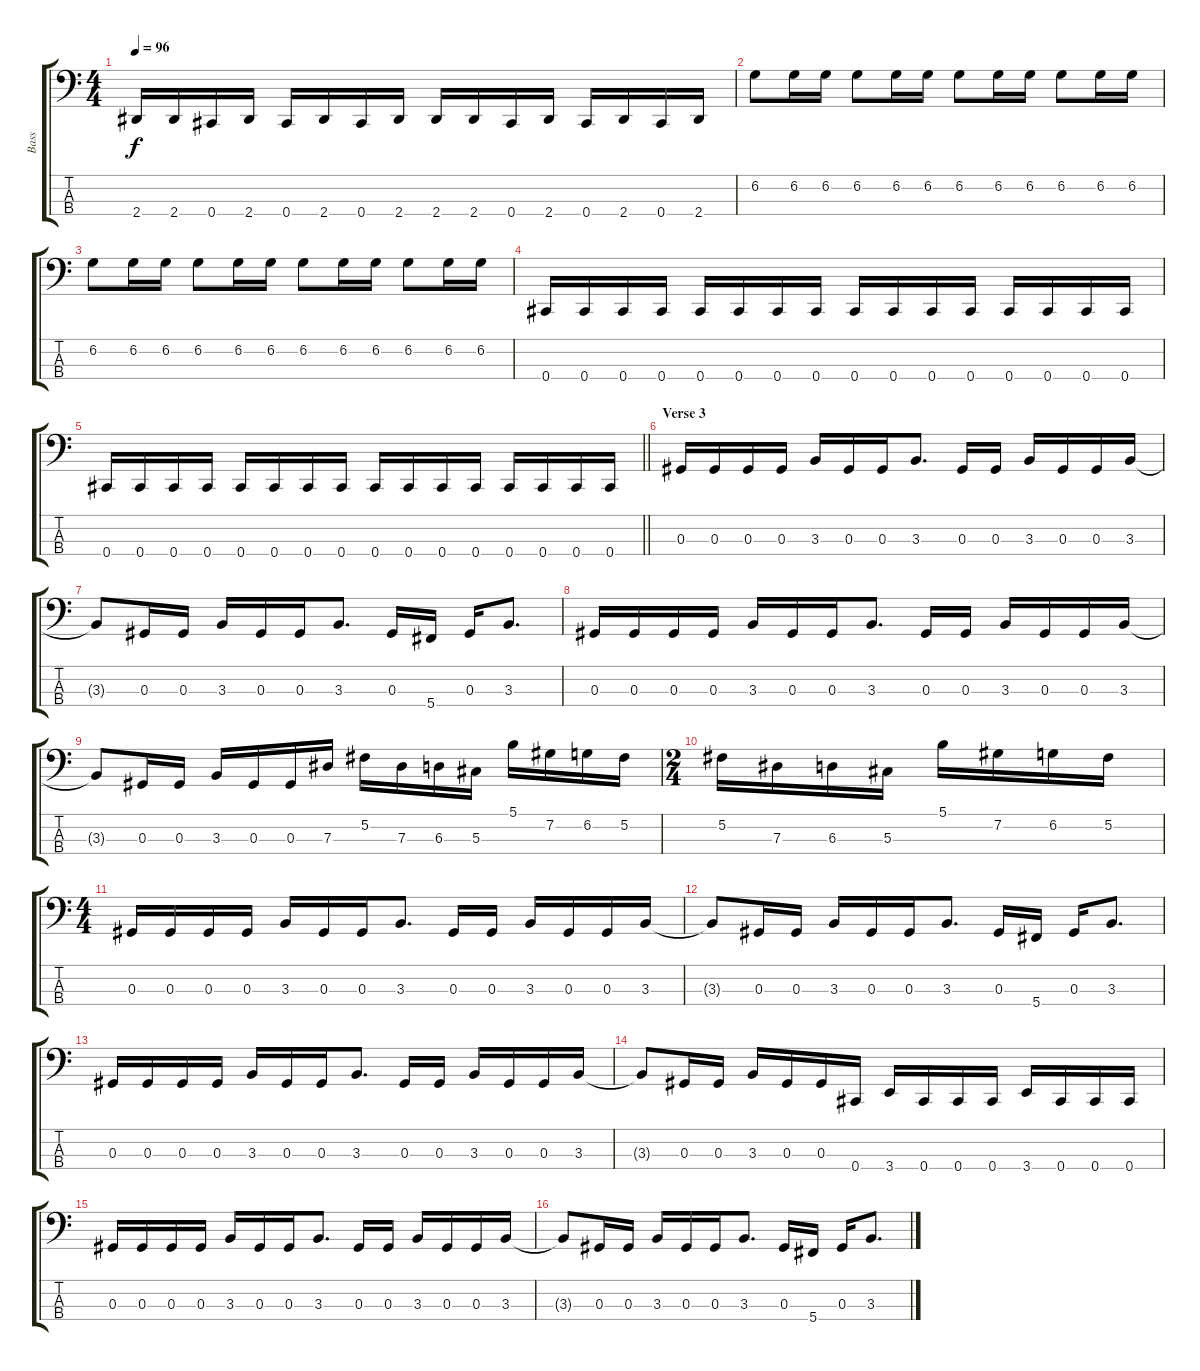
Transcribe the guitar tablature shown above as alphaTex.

\track ("Bass" "Bass") {instrument electricbasspick}
\staff {score tabs}
\tuning (Gb2 Db2 Ab1 Db1) {hide}
\ts (4 4)
\tempo 96
\clef f4
\ks c
2.4.16{dy f} 2.4.16 0.4.16 2.4.16 0.4.16 2.4.16 0.4.16 2.4.16 2.4.16 2.4.16 0.4.16 2.4.16 0.4.16 2.4.16 0.4.16 2.4.16 |
6.2.8 6.2.16 6.2.16 6.2.8 6.2.16 6.2.16 6.2.8 6.2.16 6.2.16 6.2.8 6.2.16 6.2.16 |
6.2.8 6.2.16 6.2.16 6.2.8 6.2.16 6.2.16 6.2.8 6.2.16 6.2.16 6.2.8 6.2.16 6.2.16 |
0.4.16 0.4.16 0.4.16 0.4.16 0.4.16 0.4.16 0.4.16 0.4.16 0.4.16 0.4.16 0.4.16 0.4.16 0.4.16 0.4.16 0.4.16 0.4.16 |
\barLineRight lightlight
0.4.16 0.4.16 0.4.16 0.4.16 0.4.16 0.4.16 0.4.16 0.4.16 0.4.16 0.4.16 0.4.16 0.4.16 0.4.16 0.4.16 0.4.16 0.4.16 |
\section ("" "Verse 3")
0.3.16 0.3.16 0.3.16 0.3.16 3.3.16 0.3.16 0.3.16 3.3.8{d} 0.3.16 0.3.16 3.3.16 0.3.16 0.3.16 3.3.16 |
3.3{t}.8 0.3.16 0.3.16 3.3.16 0.3.16 0.3.16 3.3.8{d} 0.3.16 5.4.16 0.3.16 3.3.8{d} |
0.3.16 0.3.16 0.3.16 0.3.16 3.3.16 0.3.16 0.3.16 3.3.8{d} 0.3.16 0.3.16 3.3.16 0.3.16 0.3.16 3.3.16 |
3.3{t}.8 0.3.16 0.3.16 3.3.16 0.3.16 0.3.16 7.3.16 5.2.16 7.3.16 6.3.16 5.3.16 5.1.16 7.2.16 6.2.16 5.2.16 |
\ts (2 4)
5.2.16 7.3.16 6.3.16 5.3.16 5.1.16 7.2.16 6.2.16 5.2.16 |
\ts (4 4)
0.3.16 0.3.16 0.3.16 0.3.16 3.3.16 0.3.16 0.3.16 3.3.8{d} 0.3.16 0.3.16 3.3.16 0.3.16 0.3.16 3.3.16 |
3.3{t}.8 0.3.16 0.3.16 3.3.16 0.3.16 0.3.16 3.3.8{d} 0.3.16 5.4.16 0.3.16 3.3.8{d} |
0.3.16 0.3.16 0.3.16 0.3.16 3.3.16 0.3.16 0.3.16 3.3.8{d} 0.3.16 0.3.16 3.3.16 0.3.16 0.3.16 3.3.16 |
3.3{t}.8 0.3.16 0.3.16 3.3.16 0.3.16 0.3.16 0.4.16 3.4.16 0.4.16 0.4.16 0.4.16 3.4.16 0.4.16 0.4.16 0.4.16 |
0.3.16 0.3.16 0.3.16 0.3.16 3.3.16 0.3.16 0.3.16 3.3.8{d} 0.3.16 0.3.16 3.3.16 0.3.16 0.3.16 3.3.16 |
3.3{t}.8 0.3.16 0.3.16 3.3.16 0.3.16 0.3.16 3.3.8{d} 0.3.16 5.4.16 0.3.16 3.3.8{d}
